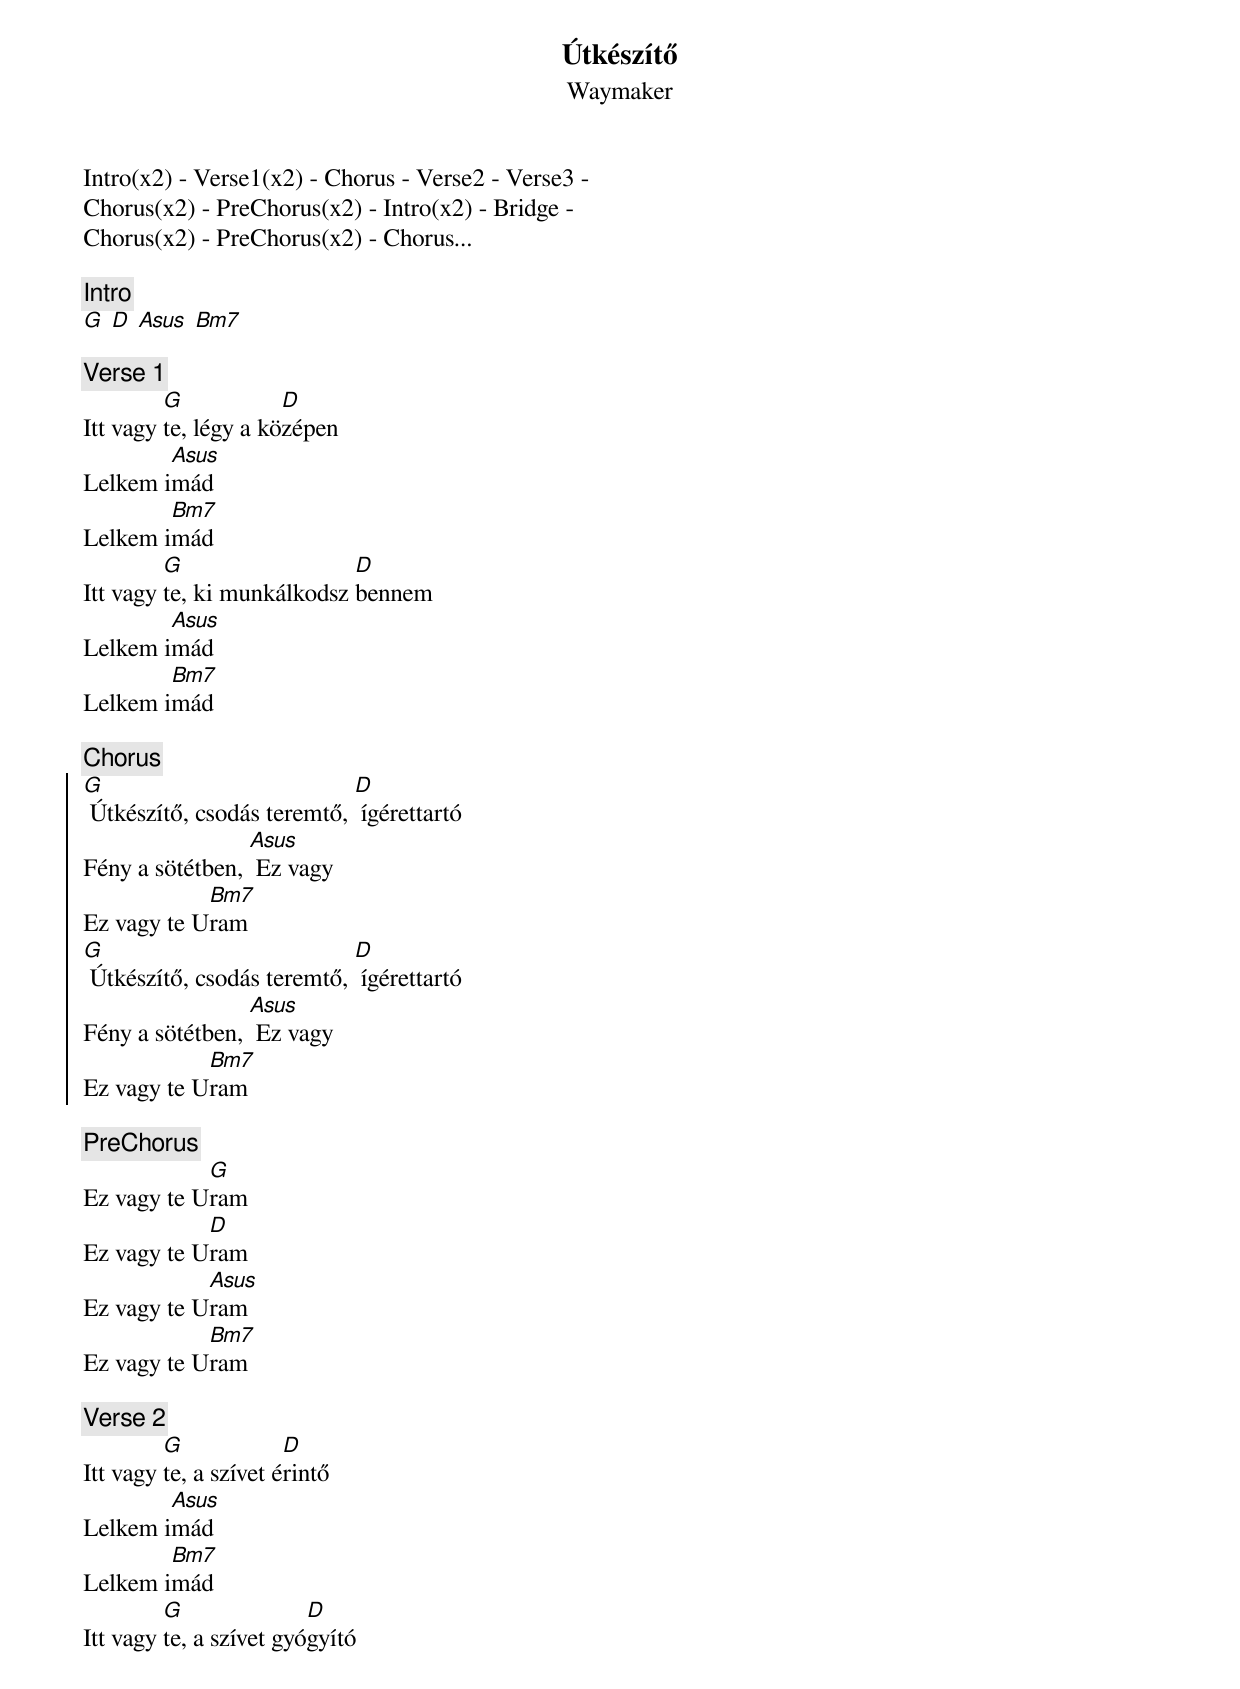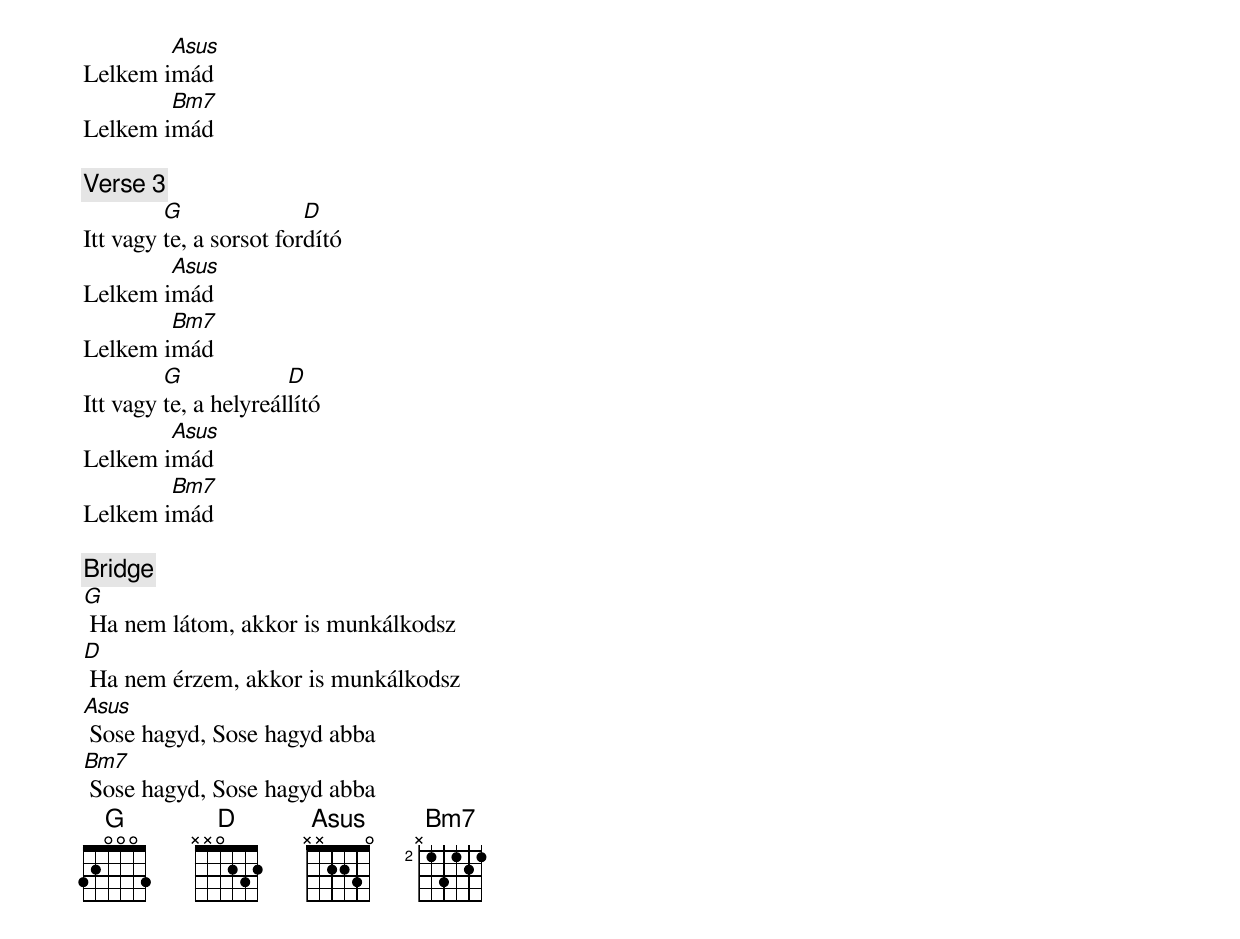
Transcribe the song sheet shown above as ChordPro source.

{title: Útkészítő}
{subtitle: Waymaker}

Intro(x2) - Verse1(x2) - Chorus - Verse2 - Verse3 -
Chorus(x2) - PreChorus(x2) - Intro(x2) - Bridge -
Chorus(x2) - PreChorus(x2) - Chorus...

{c:Intro}
[G] [D] [Asus] [Bm7]

{c:Verse 1}
Itt vagy [G]te, légy a kö[D]zépen
Lelkem i[Asus]mád
Lelkem i[Bm7]mád
Itt vagy [G]te, ki munkálkodsz [D]bennem
Lelkem i[Asus]mád
Lelkem i[Bm7]mád

{c:Chorus}
{soc}
[G] Útkészítő, csodás teremtő, [D] ígérettartó
Fény a sötétben, [Asus] Ez vagy
Ez vagy te U[Bm7]ram
[G] Útkészítő, csodás teremtő, [D] ígérettartó
Fény a sötétben, [Asus] Ez vagy
Ez vagy te U[Bm7]ram
{eoc}

{c:PreChorus}
Ez vagy te U[G]ram
Ez vagy te U[D]ram
Ez vagy te U[Asus]ram
Ez vagy te U[Bm7]ram

{c:Verse 2}
Itt vagy [G]te, a szívet é[D]rintő
Lelkem i[Asus]mád
Lelkem i[Bm7]mád
Itt vagy [G]te, a szívet gyó[D]gyító
Lelkem i[Asus]mád
Lelkem i[Bm7]mád

{c:Verse 3}
Itt vagy [G]te, a sorsot for[D]dító
Lelkem i[Asus]mád
Lelkem i[Bm7]mád
Itt vagy [G]te, a helyreál[D]lító
Lelkem i[Asus]mád
Lelkem i[Bm7]mád

{c:Bridge}
[G] Ha nem látom, akkor is munkálkodsz
[D] Ha nem érzem, akkor is munkálkodsz
[Asus] Sose hagyd, Sose hagyd abba
[Bm7] Sose hagyd, Sose hagyd abba
